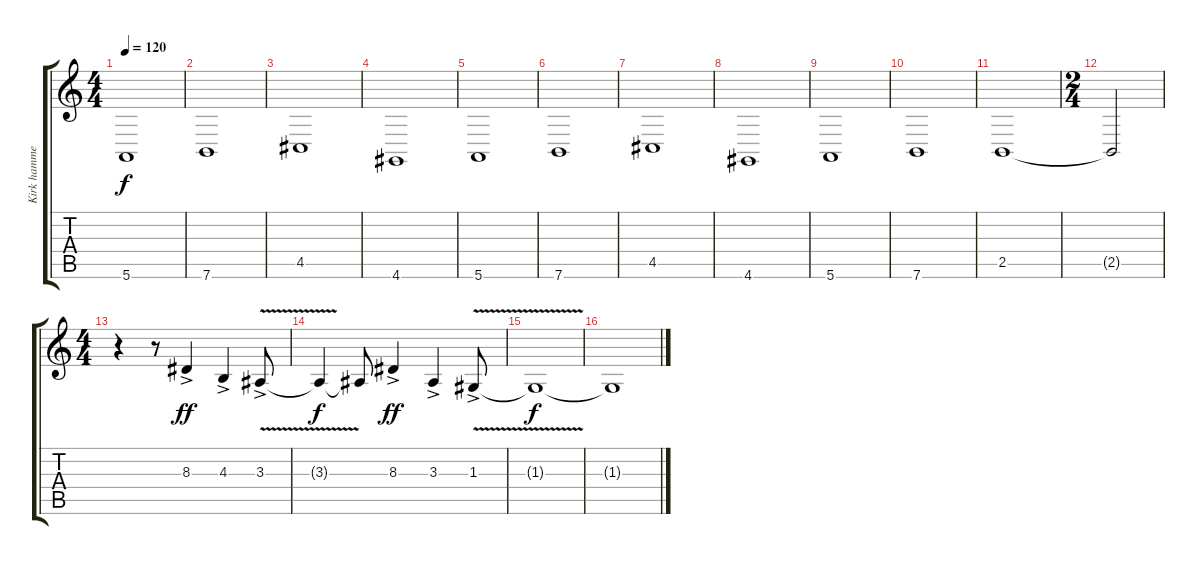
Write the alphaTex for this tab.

\track ("Kirk hammett" "Kirk hamme") {instrument violin}
\staff {score tabs}
\tuning (E4 B3 G3 D3 A2 E2) {hide}
\ts (4 4)
\tempo 120
\clef g2
\ks c
5.6.1{dy f} |
7.6.1 |
4.5.1 |
4.6.1 |
5.6.1 |
7.6.1 |
4.5.1 |
4.6.1 |
5.6.1 |
7.6.1 |
2.5.1 |
\ts (2 4)
2.5{t}.2 |
\ts (4 4)
r.4 r.8 8.3{ac}.4{dy ff} 4.3{ac}.4 3.3{v ac}.8 |
3.3{t}.4{dy f} 3.3{t}.8 8.3{ac}.4{dy ff} 3.3{ac}.4 1.3{v ac}.8 |
1.3{t}.1{dy f} |
1.3{t}.1
